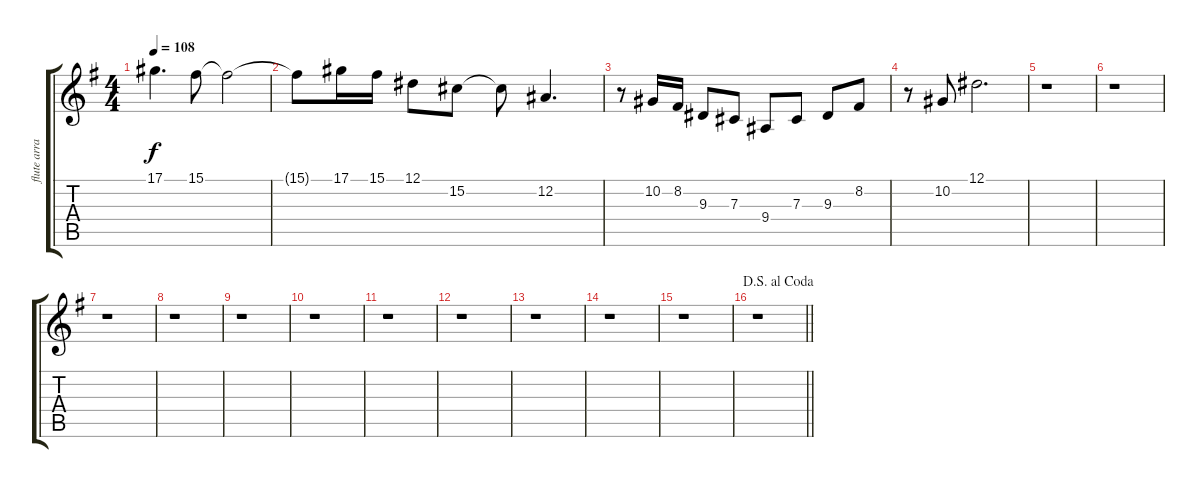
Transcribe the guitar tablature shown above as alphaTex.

\track ("flute arranged for guitar" "flute arra") {instrument flute}
\staff {score tabs}
\tuning (Eb4 Bb3 Gb3 Db3 Ab2 Eb2) {hide}
\ts (4 4)
\tempo 108
\clef g2
\ks g
17.1.4{d dy f} 15.1.8 15.1{t}.2 |
15.1{t}.8 17.1.16 15.1.16 12.1.8 15.2.8 15.2{t}.8 12.2.4{d} |
r.8 10.2.16 8.2.16 9.3.8 7.3.8 9.4.8 7.3.8 9.3.8 8.2.8 |
r.8 10.2.8 12.1.2{d} |
r.1 |
r.1 |
r.1 |
r.1 |
r.1 |
r.1 |
r.1 |
r.1 |
r.1 |
r.1 |
r.1 |
\jump dalsegnoalcoda
\barLineRight lightlight
r.1
